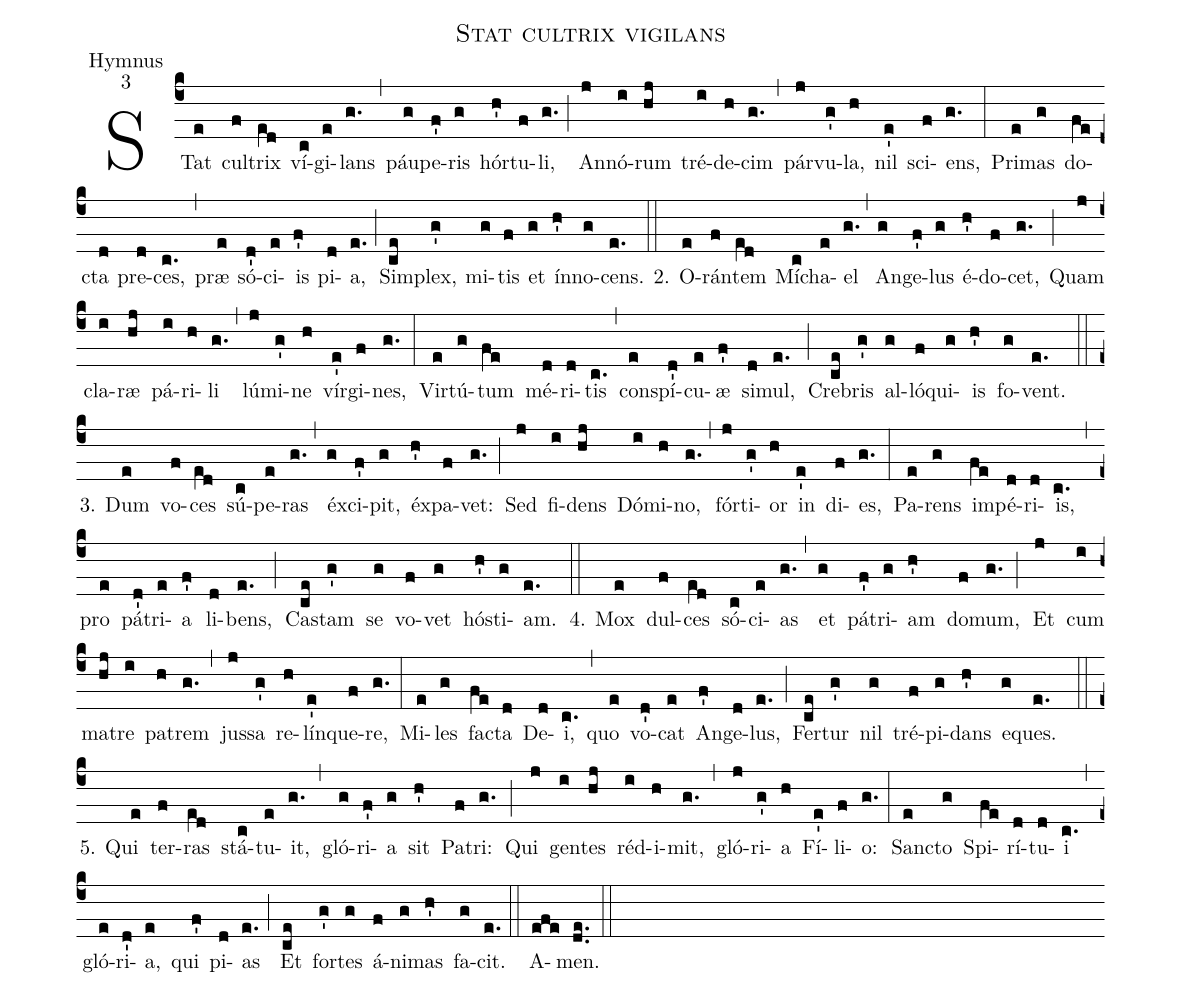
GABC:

name:Stat cultrix vigilans;
office-part:Hymnus;
mode:3;
%%
(c4) STat(e) cul(f)trix(e[ll:1]d) ví(c)gi(e)lans(g.) (,) páu(g)pe(f')ris(g) hór(h')tu(f)li,(g.) (;) An(j)nó(i)rum(hj) tré(i)de(h)cim(g.) (,) pár(j)vu(g')la,(h) nil(e') sci(f)ens,(g.) (:)
Pri(e)mas(g) do(fe)cta(d) pre(d)ces,(c.) (,) præ(e) só(d')ci(e)is(f') pi(d)a,(e.) (;) Sim(ce)plex,(g') mi(g)tis(f) et(g) ín(h')no(g)cens.(e.) (::)
2. O(e)rán(f)tem(e[ll:1]d) Mí(c)cha(e)el(g.) (,)  An(g)ge(f')lus(g) é(h')do(f)cet,(g.) (;) Quam(j) cla(i)ræ(hj) pá(i)ri(h)li(g.) (,) lú(j)mi(g')ne(h) vír(e')gi(f)nes,(g.) (:) Vir(e)tú(g)tum(fe) mé(d)ri(d)tis(c.) (,) con(e)spí(d')cu(e)æ(f') si(d)mul,(e.) (;) Cre(ce)bris(g') al(g)ló(f)qui(g)is(h') fo(g)vent.(e.) (::)
3. Dum(e) vo(f)ces(e[ll:1]d) sú(c)pe(e)ras(g.) (,) éx(g)ci(f')pit,(g) éx(h')pa(f)vet:(g.) (;) Sed(j) fi(i)dens(hj) Dó(i)mi(h)no,(g.) (,) fór(j)ti(g')or(h) in(e') di(f)es,(g.) (:) Pa(e)rens(g) im(fe)pé(d)ri(d)is,(c.) (,) pro(e) pá(d')tri(e)a(f') li(d)bens,(e.) (;) Ca(ce)stam(g') se(g) vo(f)vet(g) hó(h')sti(g)am.(e.) (::)
4. Mox(e) dul(f)ces(e[ll:1]d) só(c)ci(e)as(g.) (,) et(g) pá(f')tri(g)am(h') do(f)mum,(g.) (;) Et(j) cum(i) ma(hj)tre(i) pa(h)trem(g.) (,) jus(j)sa(g') re(h)lín(e')que(f)re,(g.) (:) Mi(e)les(g) fa(fe)cta(d) De(d)i,(c.) (,) quo(e) vo(d')cat(e) An(f')ge(d)lus,(e.) (;) Fer(ce)tur(g') nil(g) tré(f)pi(g)dans(h') e(g)ques.(e.) (::)
5. Qui(e) ter(f)ras(e[ll:1]d) stá(c)tu(e)it,(g.) (,) gló(g)ri(f')a(g) sit(h') Pa(f)tri:(g.) (;) Qui(j) gen(i)tes(hj) réd(i)i(h)mit,(g.) (,) gló(j)ri(g')a(h) Fí(e')li(f)o:(g.) (:) San(e)cto(g) Spi(fe)rí(d)tu(d)i(c.) (,) gló(e)ri(d')a,(e) qui(f') pi(d)as(e.) (;) Et(ce) for(g')tes(g) á(f)ni(g)mas(h') fa(g)cit.(e.) (::)
A(efe)men.(de..) (::)
